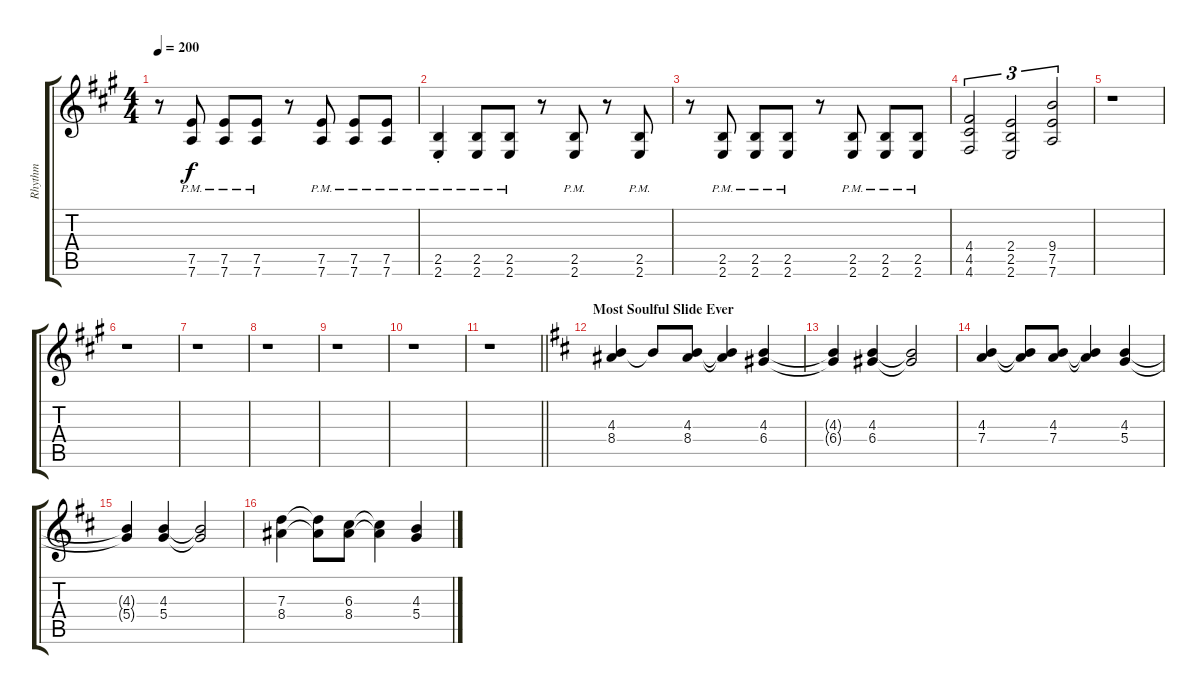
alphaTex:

\track ("Rhythm" "Rhythm") {instrument distortionguitar}
\staff {score tabs}
\tuning (E4 B3 G3 D3 A2 D2) {hide}
\ts (4 4)
\tempo 200
\clef g2
\ks a
r.8{dy f} (7.5{pm} 7.6{pm}).8 (7.5{pm} 7.6{pm}).8 (7.5{pm} 7.6{pm}).8 r.8 (7.5{pm} 7.6{pm}).8 (7.5{pm} 7.6{pm}).8 (7.5{pm} 7.6{pm}).8 |
(2.5{pm st} 2.6{pm st}).4 (2.5{pm} 2.6{pm}).8 (2.5{pm} 2.6{pm}).8 r.8 (2.5{pm} 2.6{pm}).8 r.8 (2.5{pm} 2.6{pm}).8 |
r.8 (2.5{pm} 2.6{pm}).8 (2.5{pm} 2.6{pm}).8 (2.5{pm} 2.6{pm}).8 r.8 (2.5{pm} 2.6{pm}).8 (2.5{pm} 2.6{pm}).8 (2.5{pm} 2.6{pm}).8 |
(4.4 4.5 4.6).2{tu (3 2)} (2.4 2.5 2.6).2{tu (3 2)} (9.4 7.5 7.6).2{tu (3 2)} |
r.1 |
r.1 |
r.1 |
r.1 |
r.1 |
r.1 |
\barLineRight lightlight
r.1 |
\section ("" "Most Soulful Slide Ever")
\ks bminor
(4.3 8.4).4{volume 14 balance 8 instrument electricguitarjazz} 4.3{t}.8 (4.3 8.4).8 (4.3{t} 8.4{t}).4 (4.3 6.4).4 |
(4.3{t} 6.4{t}).4 (4.3 6.4).4 (4.3{t} 6.4{t}).2 |
(4.3 7.4).4 (4.3{t} 7.4{t}).8 (4.3 7.4).8 (4.3{t} 7.4{t}).4 (4.3 5.4).4 |
(4.3{t} 5.4{t}).4 (4.3 5.4).4 (4.3{t} 5.4{t}).2 |
(7.3 8.4).4 (7.3{t} 8.4{t}).8 (6.3 8.4).8 (6.3{t} 8.4{t}).4 (4.3 5.4).4
